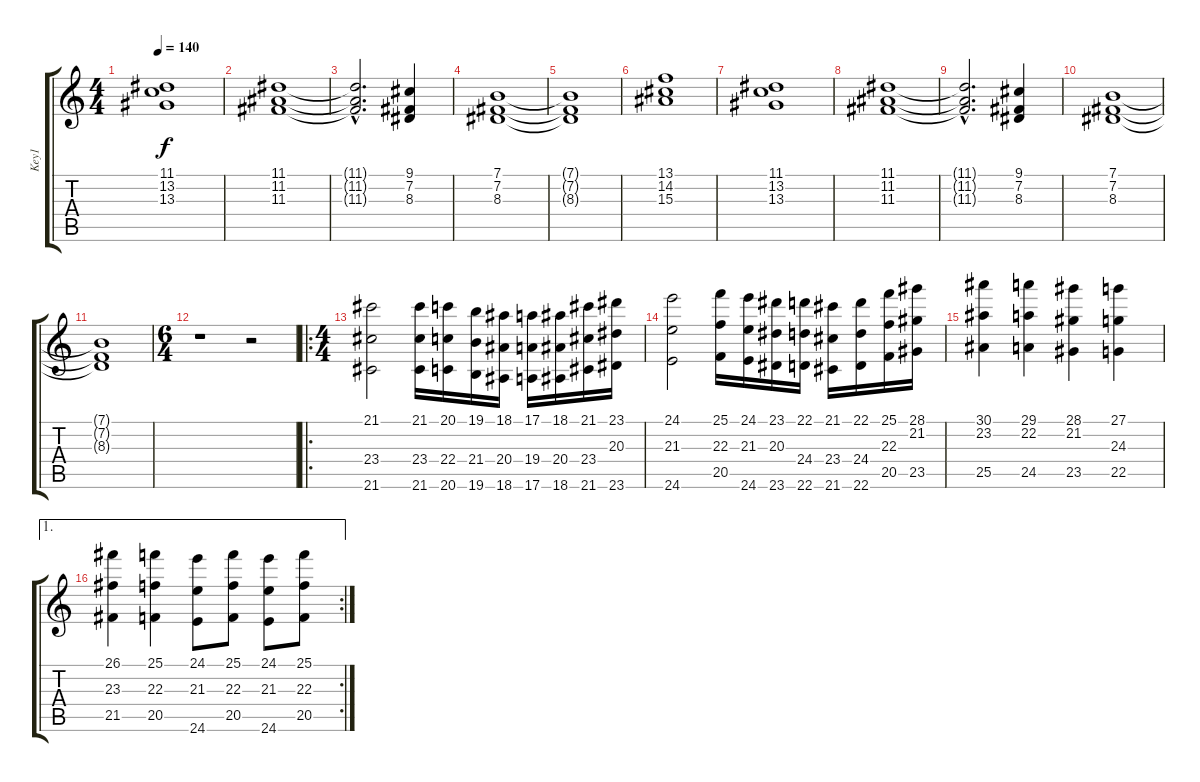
\track ("Key1" "Key1") {instrument stringensemble1}
\staff {score tabs}
\tuning (E4 B3 G3 D3 A2 E2) {hide}
\ts (4 4)
\tempo 140
\clef g2
\ks c
(11.1 13.2 13.3).1{dy f} |
(11.1 11.2 11.3).1 |
(11.1{hac t} 11.2{hac t} 11.3{hac t}).2{d} (9.1 7.2 8.3).4 |
(7.1 7.2 8.3).1 |
(7.1{t} 7.2{t} 8.3{t}).1 |
(13.1 14.2 15.3).1 |
(11.1 13.2 13.3).1 |
(11.1 11.2 11.3).1 |
(11.1{hac t} 11.2{hac t} 11.3{hac t}).2{d} (9.1 7.2 8.3).4 |
(7.1 7.2 8.3).1 |
(7.1{t} 7.2{t} 8.3{t}).1 |
\ts (6 4)
r.1 r.2 |
\ro
\ts (4 4)
(21.1 23.4 21.6).2{instrument brasssection} (21.1 23.4 21.6).16 (20.1 22.4 20.6).16 (19.1 21.4 19.6).16 (18.1 20.4 18.6).16 (17.1 19.4 17.6).16 (18.1 20.4 18.6).16 (21.1 23.4 21.6).16 (23.1 20.3 23.6).16 |
(24.1 21.3 24.6).2 (25.1 22.3 20.5).16 (24.1 21.3 24.6).16 (23.1 20.3 23.6).16 (22.1 24.4 22.6).16 (21.1 23.4 21.6).16 (22.1 24.4 22.6).16 (25.1 22.3 20.5).16 (28.1 21.2 23.5).16 |
(30.1 23.2 25.5).4 (29.1 22.2 24.5).4 (28.1 21.2 23.5).4 (27.1 24.3 22.5).4 |
\ae 1
\rc 2
(26.1 23.3 21.5).4 (25.1 22.3 20.5).4 (24.1 21.3 24.6).8 (25.1 22.3 20.5).8 (24.1 21.3 24.6).8 (25.1 22.3 20.5).8
